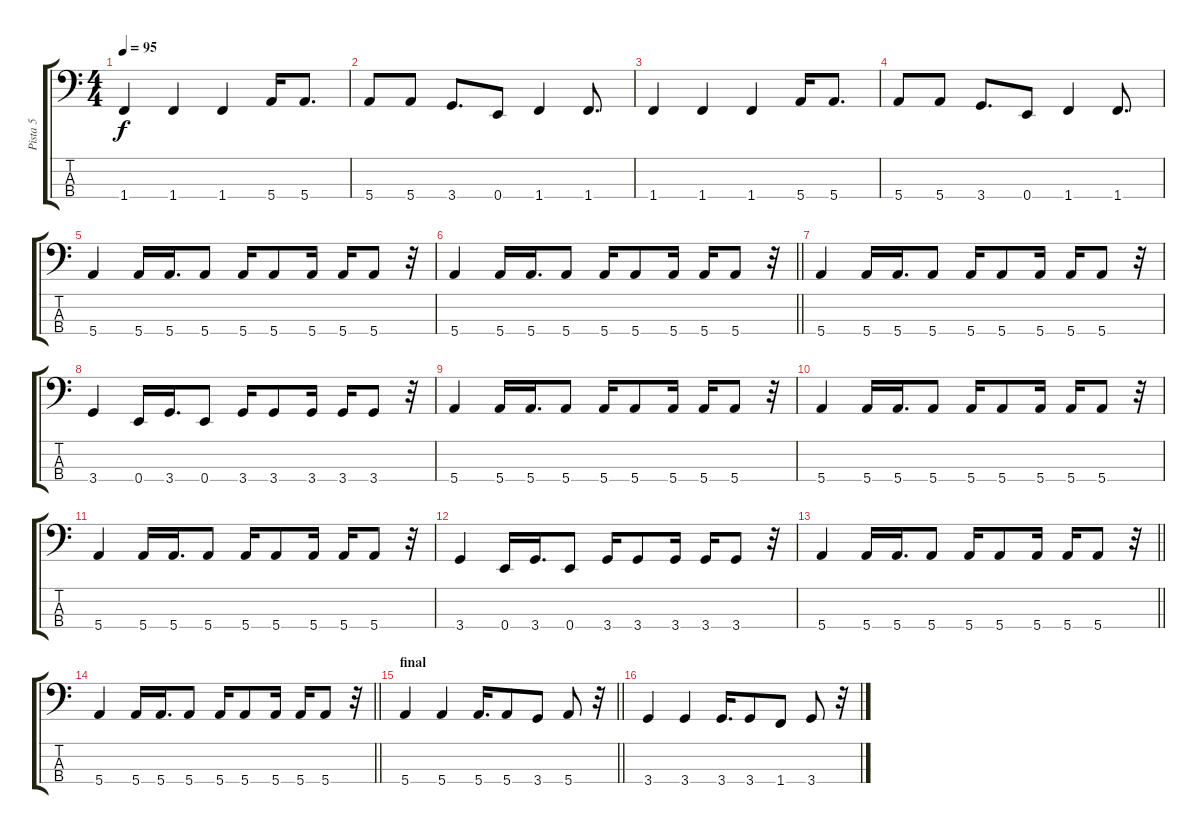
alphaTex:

\track ("Pista 5" "Pista 5") {instrument electricbassfinger}
\staff {score tabs}
\tuning (G2 D2 A1 E1) {hide}
\ts (4 4)
\tempo 95
\clef f4
\ks c
1.4.4{dy f} 1.4.4 1.4.4 5.4.16 5.4.8{d} |
5.4.8 5.4.8 3.4.8{d} 0.4.8 1.4.4 1.4.8{d} |
1.4.4 1.4.4 1.4.4 5.4.16 5.4.8{d} |
5.4.8 5.4.8 3.4.8{d} 0.4.8 1.4.4 1.4.8{d} |
5.4.4 5.4.16 5.4.16{d} 5.4.8 5.4.16 5.4.8 5.4.16 5.4.16 5.4.8 r.32 |
\barLineRight lightlight
5.4.4 5.4.16 5.4.16{d} 5.4.8 5.4.16 5.4.8 5.4.16 5.4.16 5.4.8 r.32 |
\section ("" "")
5.4.4 5.4.16 5.4.16{d} 5.4.8 5.4.16 5.4.8 5.4.16 5.4.16 5.4.8 r.32 |
3.4.4 0.4.16 3.4.16{d} 0.4.8 3.4.16 3.4.8 3.4.16 3.4.16 3.4.8 r.32 |
5.4.4 5.4.16 5.4.16{d} 5.4.8 5.4.16 5.4.8 5.4.16 5.4.16 5.4.8 r.32 |
5.4.4 5.4.16 5.4.16{d} 5.4.8 5.4.16 5.4.8 5.4.16 5.4.16 5.4.8 r.32 |
5.4.4 5.4.16 5.4.16{d} 5.4.8 5.4.16 5.4.8 5.4.16 5.4.16 5.4.8 r.32 |
3.4.4 0.4.16 3.4.16{d} 0.4.8 3.4.16 3.4.8 3.4.16 3.4.16 3.4.8 r.32 |
\barLineRight lightlight
5.4.4 5.4.16 5.4.16{d} 5.4.8 5.4.16 5.4.8 5.4.16 5.4.16 5.4.8 r.32 |
\barLineRight lightlight
5.4.4 5.4.16 5.4.16{d} 5.4.8 5.4.16 5.4.8 5.4.16 5.4.16 5.4.8 r.32 |
\section ("" "final")
\barLineRight lightlight
5.4.4 5.4.4 5.4.16{d} 5.4.8 3.4.8 5.4.8 r.32 |
3.4.4 3.4.4 3.4.16{d} 3.4.8 1.4.8 3.4.8 r.32
